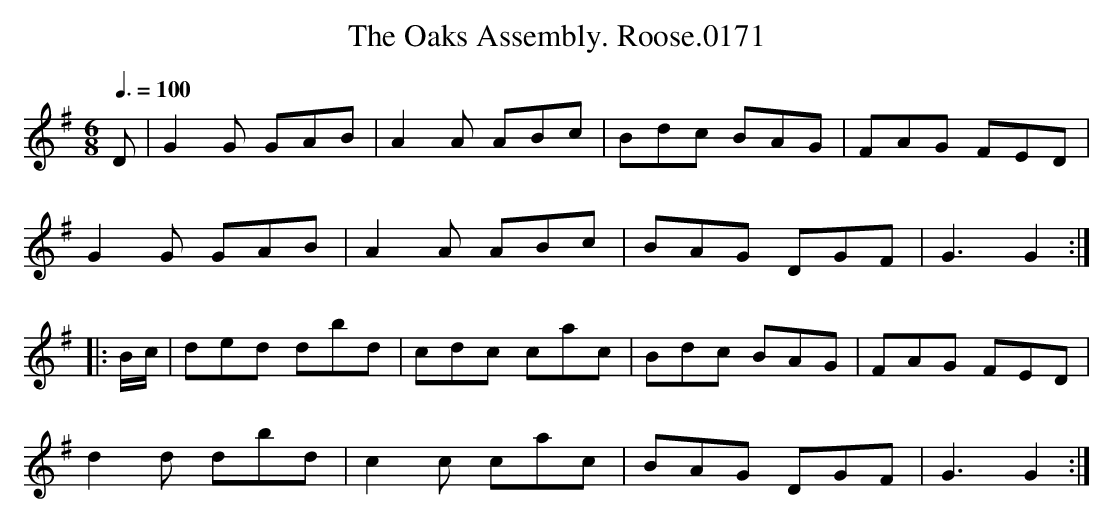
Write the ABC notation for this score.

X:1
T:Oaks Assembly. Roose.0171, The
M:6/8
L:1/8
Q:3/8=100
K:G
D|G2G GAB|A2A ABc|Bdc BAG|FAG FED|
G2G GAB|A2A ABc|BAG DGF|G3 G2:|
|:B/c/|ded dbd|cdc cac|Bdc BAG|FAG FED|
d2d dbd|c2c cac|BAG DGF|G3 G2:|
